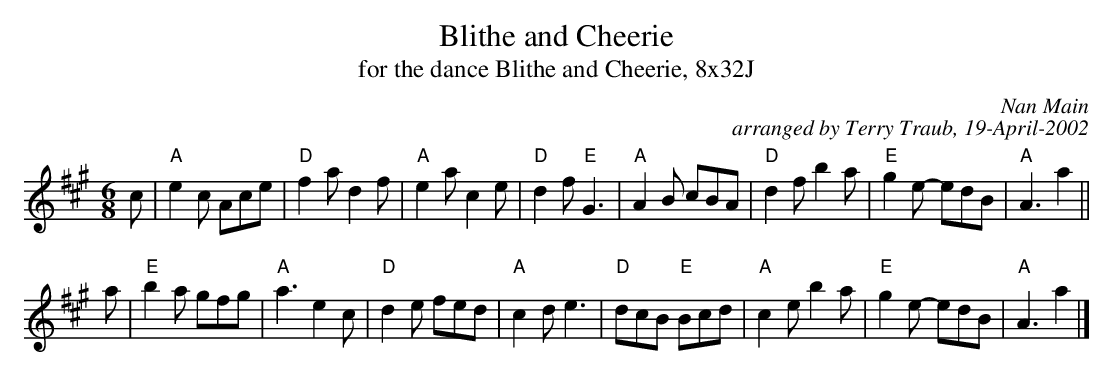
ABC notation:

X:1
T: Blithe and Cheerie
T: for the dance Blithe and Cheerie, 8x32J
C: Nan Main
C: arranged by Terry Traub, 19-April-2002
M: 6/8
L: 1/8
K: A
c| "A"e2 c Ace| "D"f2 a d2 f| "A"e2 a c2 e| "D"d2 f "E"G3| \
  "A"A2 B cBA| "D"d2 f b2 a|"E"g2 e -edB| "A"A3 a2||
a| "E"b2 a gfg| "A"a3 e2 c|"D"d2 e fed|"A"c2 d e3| \
"D"dcB "E"Bcd| "A"c2 e b2 a|"E"g2 e -edB |"A"A3 a2 |]
